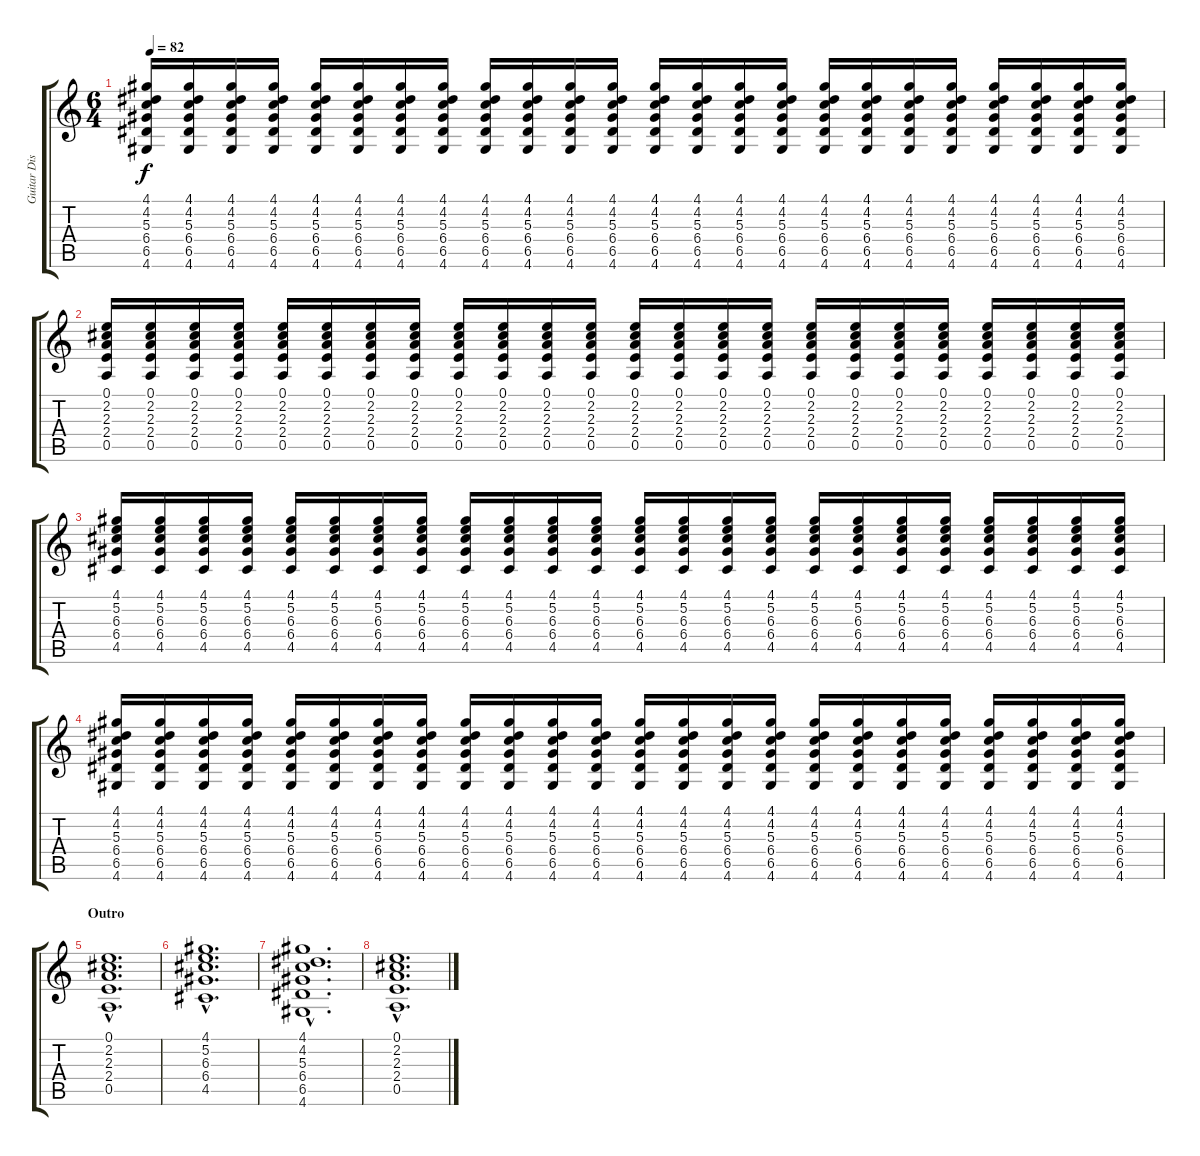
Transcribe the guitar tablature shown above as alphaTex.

\track ("Guitar Dist" "Guitar Dis") {instrument overdrivenguitar}
\staff {score tabs}
\tuning (E4 B3 G3 D3 A2 E2) {hide}
\ts (6 4)
\tempo 82
\clef g2
\ks c
(4.1 4.2 5.3 6.4 6.5 4.6).16{dy f} (4.1 4.2 5.3 6.4 6.5 4.6).16 (4.1 4.2 5.3 6.4 6.5 4.6).16 (4.1 4.2 5.3 6.4 6.5 4.6).16 (4.1 4.2 5.3 6.4 6.5 4.6).16 (4.1 4.2 5.3 6.4 6.5 4.6).16 (4.1 4.2 5.3 6.4 6.5 4.6).16 (4.1 4.2 5.3 6.4 6.5 4.6).16 (4.1 4.2 5.3 6.4 6.5 4.6).16 (4.1 4.2 5.3 6.4 6.5 4.6).16 (4.1 4.2 5.3 6.4 6.5 4.6).16 (4.1 4.2 5.3 6.4 6.5 4.6).16 (4.1 4.2 5.3 6.4 6.5 4.6).16 (4.1 4.2 5.3 6.4 6.5 4.6).16 (4.1 4.2 5.3 6.4 6.5 4.6).16 (4.1 4.2 5.3 6.4 6.5 4.6).16 (4.1 4.2 5.3 6.4 6.5 4.6).16 (4.1 4.2 5.3 6.4 6.5 4.6).16 (4.1 4.2 5.3 6.4 6.5 4.6).16 (4.1 4.2 5.3 6.4 6.5 4.6).16 (4.1 4.2 5.3 6.4 6.5 4.6).16 (4.1 4.2 5.3 6.4 6.5 4.6).16 (4.1 4.2 5.3 6.4 6.5 4.6).16 (4.1 4.2 5.3 6.4 6.5 4.6).16 |
(0.1 2.2 2.3 2.4 0.5).16 (0.1 2.2 2.3 2.4 0.5).16 (0.1 2.2 2.3 2.4 0.5).16 (0.1 2.2 2.3 2.4 0.5).16 (0.1 2.2 2.3 2.4 0.5).16 (0.1 2.2 2.3 2.4 0.5).16 (0.1 2.2 2.3 2.4 0.5).16 (0.1 2.2 2.3 2.4 0.5).16 (0.1 2.2 2.3 2.4 0.5).16 (0.1 2.2 2.3 2.4 0.5).16 (0.1 2.2 2.3 2.4 0.5).16 (0.1 2.2 2.3 2.4 0.5).16 (0.1 2.2 2.3 2.4 0.5).16 (0.1 2.2 2.3 2.4 0.5).16 (0.1 2.2 2.3 2.4 0.5).16 (0.1 2.2 2.3 2.4 0.5).16 (0.1 2.2 2.3 2.4 0.5).16 (0.1 2.2 2.3 2.4 0.5).16 (0.1 2.2 2.3 2.4 0.5).16 (0.1 2.2 2.3 2.4 0.5).16 (0.1 2.2 2.3 2.4 0.5).16 (0.1 2.2 2.3 2.4 0.5).16 (0.1 2.2 2.3 2.4 0.5).16 (0.1 2.2 2.3 2.4 0.5).16 |
(4.1 5.2 6.3 6.4 4.5).16 (4.1 5.2 6.3 6.4 4.5).16 (4.1 5.2 6.3 6.4 4.5).16 (4.1 5.2 6.3 6.4 4.5).16 (4.1 5.2 6.3 6.4 4.5).16 (4.1 5.2 6.3 6.4 4.5).16 (4.1 5.2 6.3 6.4 4.5).16 (4.1 5.2 6.3 6.4 4.5).16 (4.1 5.2 6.3 6.4 4.5).16 (4.1 5.2 6.3 6.4 4.5).16 (4.1 5.2 6.3 6.4 4.5).16 (4.1 5.2 6.3 6.4 4.5).16 (4.1 5.2 6.3 6.4 4.5).16 (4.1 5.2 6.3 6.4 4.5).16 (4.1 5.2 6.3 6.4 4.5).16 (4.1 5.2 6.3 6.4 4.5).16 (4.1 5.2 6.3 6.4 4.5).16 (4.1 5.2 6.3 6.4 4.5).16 (4.1 5.2 6.3 6.4 4.5).16 (4.1 5.2 6.3 6.4 4.5).16 (4.1 5.2 6.3 6.4 4.5).16 (4.1 5.2 6.3 6.4 4.5).16 (4.1 5.2 6.3 6.4 4.5).16 (4.1 5.2 6.3 6.4 4.5).16 |
(4.1 4.2 5.3 6.4 6.5 4.6).16 (4.1 4.2 5.3 6.4 6.5 4.6).16 (4.1 4.2 5.3 6.4 6.5 4.6).16 (4.1 4.2 5.3 6.4 6.5 4.6).16 (4.1 4.2 5.3 6.4 6.5 4.6).16 (4.1 4.2 5.3 6.4 6.5 4.6).16 (4.1 4.2 5.3 6.4 6.5 4.6).16 (4.1 4.2 5.3 6.4 6.5 4.6).16 (4.1 4.2 5.3 6.4 6.5 4.6).16 (4.1 4.2 5.3 6.4 6.5 4.6).16 (4.1 4.2 5.3 6.4 6.5 4.6).16 (4.1 4.2 5.3 6.4 6.5 4.6).16 (4.1 4.2 5.3 6.4 6.5 4.6).16 (4.1 4.2 5.3 6.4 6.5 4.6).16 (4.1 4.2 5.3 6.4 6.5 4.6).16 (4.1 4.2 5.3 6.4 6.5 4.6).16 (4.1 4.2 5.3 6.4 6.5 4.6).16 (4.1 4.2 5.3 6.4 6.5 4.6).16 (4.1 4.2 5.3 6.4 6.5 4.6).16 (4.1 4.2 5.3 6.4 6.5 4.6).16 (4.1 4.2 5.3 6.4 6.5 4.6).16 (4.1 4.2 5.3 6.4 6.5 4.6).16 (4.1 4.2 5.3 6.4 6.5 4.6).16 (4.1 4.2 5.3 6.4 6.5 4.6).16 |
\section ("" "Outro")
(0.1{hac} 2.2{hac} 2.3{hac} 2.4{hac} 0.5{hac}).1{d} |
(4.1{hac} 5.2{hac} 6.3{hac} 6.4{hac} 4.5{hac}).1{d} |
(4.1{hac} 4.2{hac} 5.3{hac} 6.4{hac} 6.5{hac} 4.6{hac}).1{d} |
(0.1{hac} 2.2{hac} 2.3{hac} 2.4{hac} 0.5{hac}).1{d}
